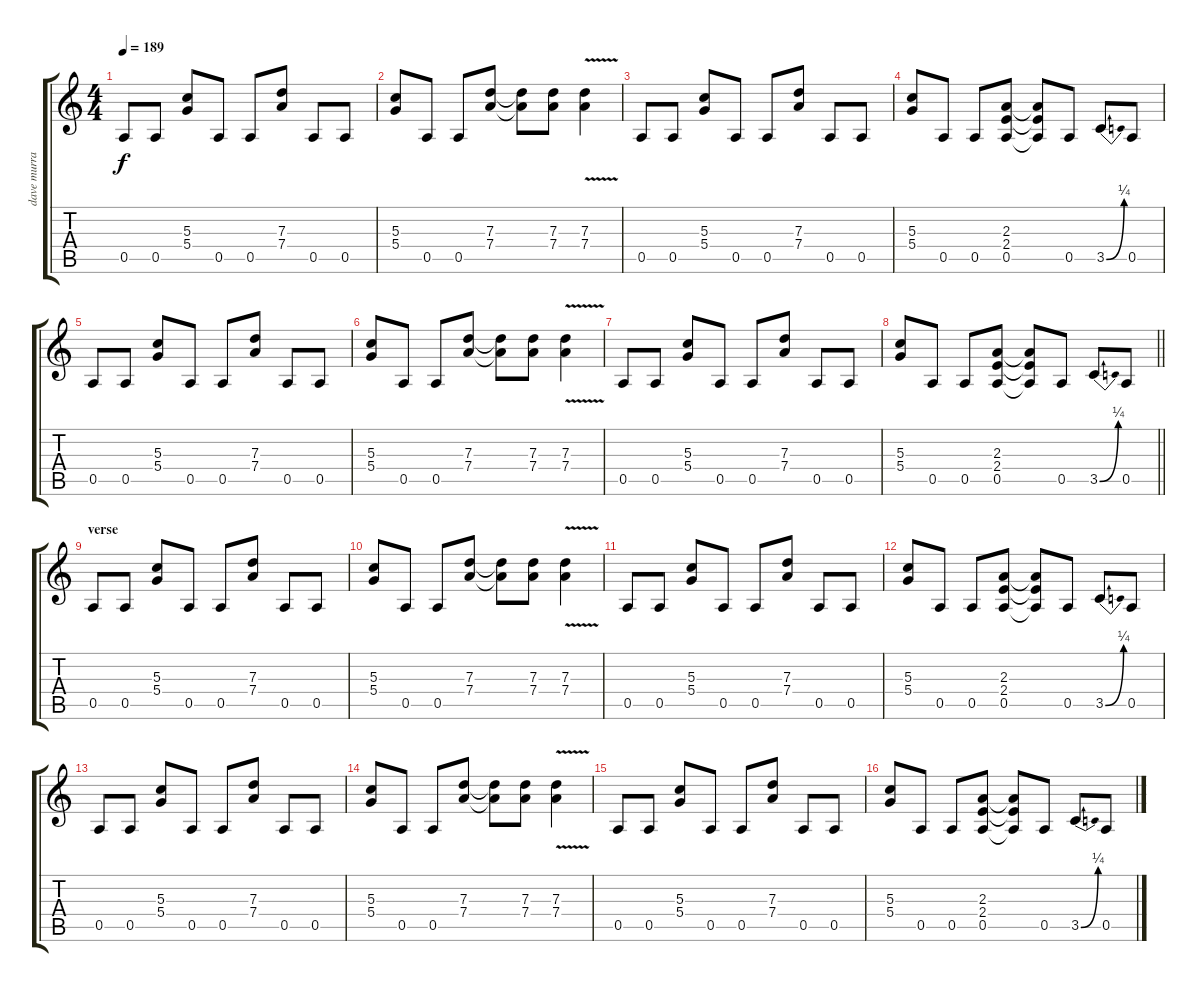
\track ("dave murray" "dave murra") {instrument overdrivenguitar}
\staff {score tabs}
\tuning (E4 B3 G3 D3 A2 E2) {hide}
\ts (4 4)
\tempo 189
\clef g2
\ks c
0.5.8{dy f} 0.5.8 (5.3 5.4).8 0.5.8 0.5.8 (7.3 7.4).8 0.5.8 0.5.8 |
(5.3 5.4).8 0.5.8 0.5.8 (7.3 7.4).8 (7.3{t} 7.4{t}).8 (7.3 7.4).8 (7.3{v} 7.4{v}).4 |
0.5.8 0.5.8 (5.3 5.4).8 0.5.8 0.5.8 (7.3 7.4).8 0.5.8 0.5.8 |
(5.3 5.4).8 0.5.8 0.5.8 (2.3 2.4 0.5).8 (2.3{t} 2.4{t} 0.5{t}).8 0.5.8 3.5{be (bend 0 0 60 1)}.8 0.5.8 |
0.5.8 0.5.8 (5.3 5.4).8 0.5.8 0.5.8 (7.3 7.4).8 0.5.8 0.5.8 |
(5.3 5.4).8 0.5.8 0.5.8 (7.3 7.4).8 (7.3{t} 7.4{t}).8 (7.3 7.4).8 (7.3{v} 7.4{v}).4 |
0.5.8 0.5.8 (5.3 5.4).8 0.5.8 0.5.8 (7.3 7.4).8 0.5.8 0.5.8 |
\barLineRight lightlight
(5.3 5.4).8 0.5.8 0.5.8 (2.3 2.4 0.5).8 (2.3{t} 2.4{t} 0.5{t}).8 0.5.8 3.5{be (bend 0 0 60 1)}.8 0.5.8 |
\section ("" "verse")
0.5.8 0.5.8 (5.3 5.4).8 0.5.8 0.5.8 (7.3 7.4).8 0.5.8 0.5.8 |
(5.3 5.4).8 0.5.8 0.5.8 (7.3 7.4).8 (7.3{t} 7.4{t}).8 (7.3 7.4).8 (7.3{v} 7.4{v}).4 |
0.5.8 0.5.8 (5.3 5.4).8 0.5.8 0.5.8 (7.3 7.4).8 0.5.8 0.5.8 |
(5.3 5.4).8 0.5.8 0.5.8 (2.3 2.4 0.5).8 (2.3{t} 2.4{t} 0.5{t}).8 0.5.8 3.5{be (bend 0 0 60 1)}.8 0.5.8 |
0.5.8 0.5.8 (5.3 5.4).8 0.5.8 0.5.8 (7.3 7.4).8 0.5.8 0.5.8 |
(5.3 5.4).8 0.5.8 0.5.8 (7.3 7.4).8 (7.3{t} 7.4{t}).8 (7.3 7.4).8 (7.3{v} 7.4{v}).4 |
0.5.8 0.5.8 (5.3 5.4).8 0.5.8 0.5.8 (7.3 7.4).8 0.5.8 0.5.8 |
(5.3 5.4).8 0.5.8 0.5.8 (2.3 2.4 0.5).8 (2.3{t} 2.4{t} 0.5{t}).8 0.5.8 3.5{be (bend 0 0 60 1)}.8 0.5.8
